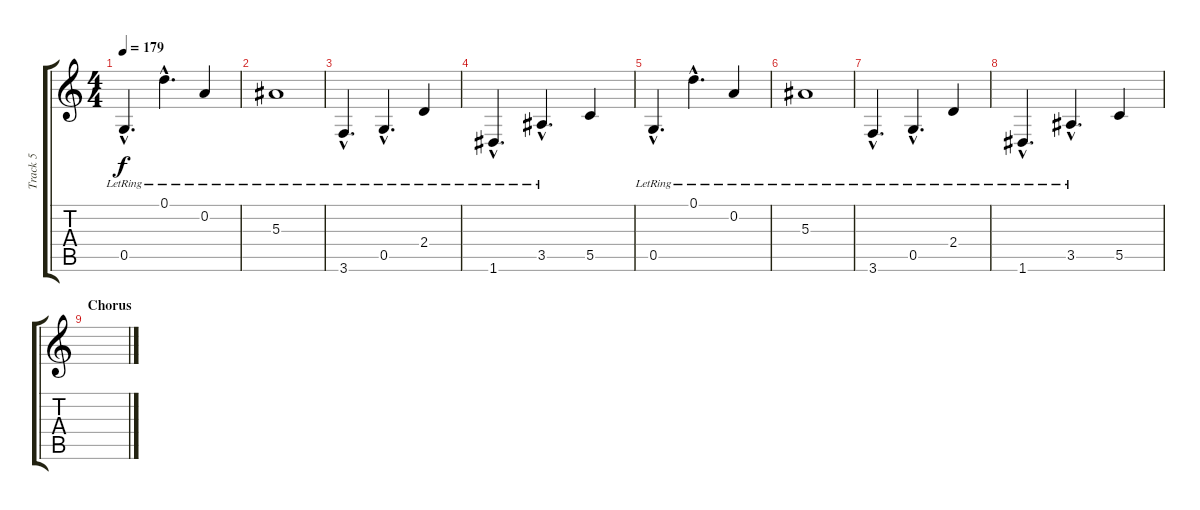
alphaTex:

\track ("Track 5" "Track 5") {instrument acousticguitarsteel}
\staff {score tabs}
\tuning (D4 A3 F3 C3 G2 D2) {hide}
\ts (4 4)
\tempo 179
\clef g2
\ks c
0.5{hac lr}.4{d dy f} 0.1{hac lr}.4{d} 0.2{lr}.4 |
5.3{lr}.1 |
3.6{hac lr}.4{d} 0.5{hac lr}.4{d} 2.4{lr}.4 |
1.6{hac lr}.4{d} 3.5{hac lr}.4{d} 5.5.4 |
0.5{hac lr}.4{d} 0.1{hac lr}.4{d} 0.2{lr}.4 |
5.3{lr}.1 |
3.6{hac lr}.4{d} 0.5{hac lr}.4{d} 2.4{lr}.4 |
1.6{hac lr}.4{d} 3.5{hac lr}.4{d} 5.5.4 |
\section ("" "Chorus")
